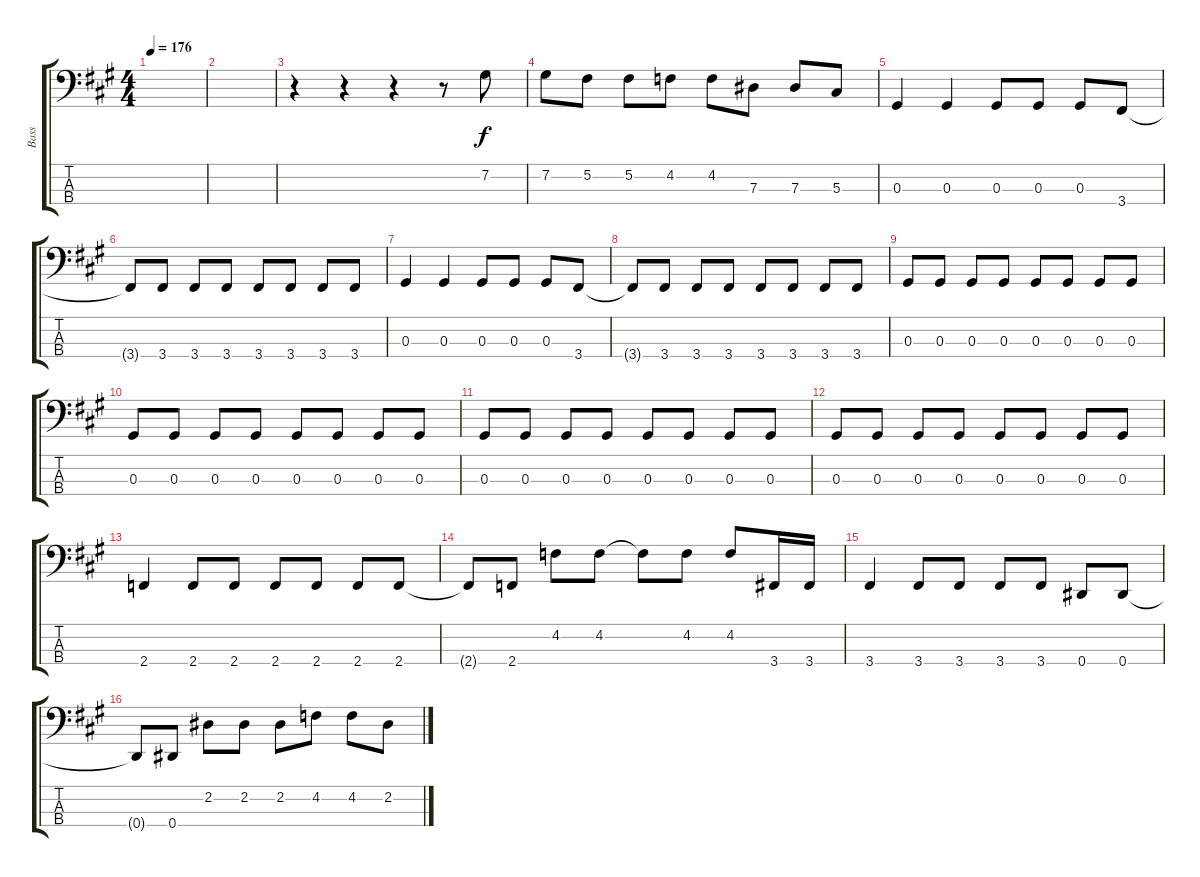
\track ("Bass" "Bass") {instrument electricbassfinger}
\staff {score tabs}
\tuning (Gb2 Db2 Ab1 Eb1) {hide}
\ts (4 4)
\tempo 176
\clef f4
\ks a
|
|
r.4 r.4 r.4 r.8 7.2.8 |
7.2.8 5.2.8 5.2.8 4.2.8 4.2.8 7.3.8 7.3.8 5.3.8 |
0.3.4 0.3.4 0.3.8 0.3.8 0.3.8 3.4.8 |
3.4{t}.8 3.4.8 3.4.8 3.4.8 3.4.8 3.4.8 3.4.8 3.4.8 |
0.3.4 0.3.4 0.3.8 0.3.8 0.3.8 3.4.8 |
3.4{t}.8 3.4.8 3.4.8 3.4.8 3.4.8 3.4.8 3.4.8 3.4.8 |
0.3.8 0.3.8 0.3.8 0.3.8 0.3.8 0.3.8 0.3.8 0.3.8 |
0.3.8 0.3.8 0.3.8 0.3.8 0.3.8 0.3.8 0.3.8 0.3.8 |
0.3.8 0.3.8 0.3.8 0.3.8 0.3.8 0.3.8 0.3.8 0.3.8 |
0.3.8 0.3.8 0.3.8 0.3.8 0.3.8 0.3.8 0.3.8 0.3.8 |
2.4.4 2.4.8 2.4.8 2.4.8 2.4.8 2.4.8 2.4.8 |
2.4{t}.8 2.4.8 4.2.8 4.2.8 4.2{t}.8 4.2.8 4.2.8 3.4.16 3.4.16 |
3.4.4 3.4.8 3.4.8 3.4.8 3.4.8 0.4.8 0.4.8 |
0.4{t}.8 0.4.8 2.2.8 2.2.8 2.2.8 4.2.8 4.2.8 2.2.8
